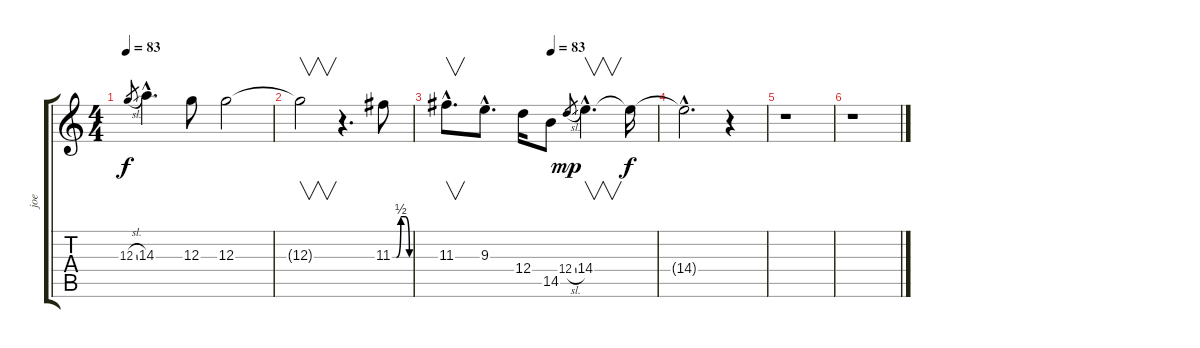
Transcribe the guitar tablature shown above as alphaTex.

\track ("joe" "joe") {instrument electricguitarjazz}
\staff {score tabs}
\tuning (E4 B3 G3 D3 A2 E2) {hide}
\ts (4 4)
\tempo 83
\clef g2
\ks c
12.3{sl}.8{gr dy f} 14.3{hac}.4{d} 12.3.8 12.3.2 |
12.3{t}.2{v} r.4{d} 11.3{be (custom 0 0 15 0 30 2 45 2 60 0)}.8 |
\tempo (83 0.5)
11.3{hac}.8{v d} 9.3{hac}.8{d} 12.4.16 14.5.8 12.4{sl}.8{gr dy mp} 14.4{hac}.4{v d} 14.4{t}.16{dy f} |
14.4{hac t}.2{d} r.4 |
r.1 |
r.1
